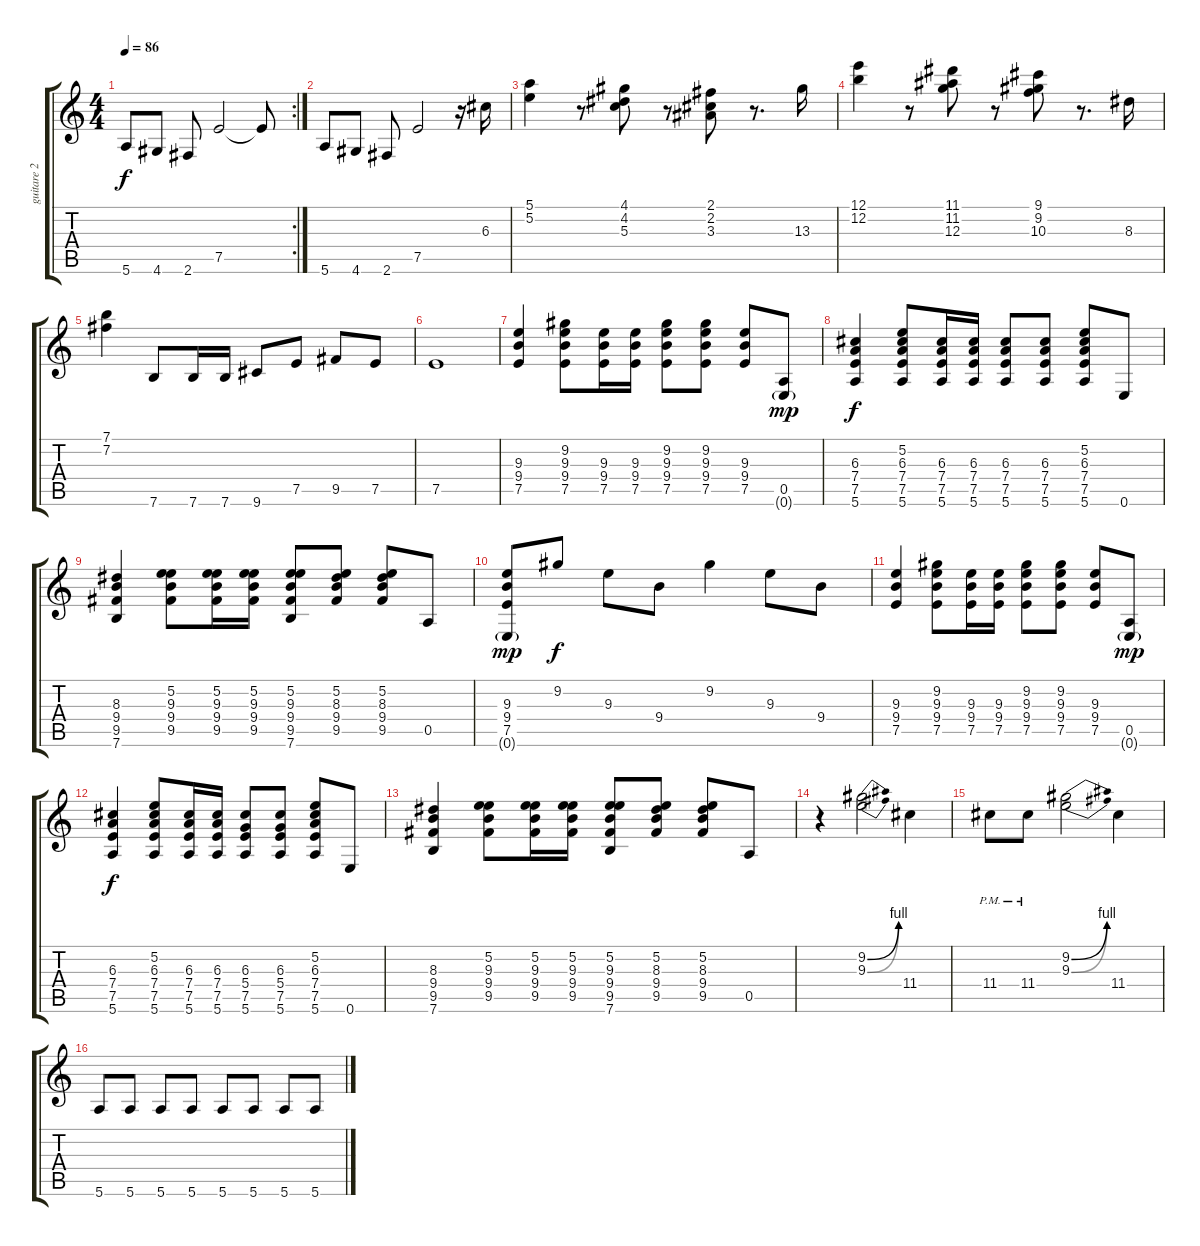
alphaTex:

\track ("guitare 2" "guitare 2") {instrument overdrivenguitar}
\staff {score tabs}
\tuning (E4 B3 G3 D3 A2 E2) {hide}
\rc 2
\ts (4 4)
\tempo 86
\clef g2
\ks c
5.6.8{dy f} 4.6.8 2.6.8 7.5.2 7.5{t}.8 |
5.6.8 4.6.8 2.6.8 7.5.2 r.16 6.3.16 |
(5.1 5.2).4 r.8 (4.1 4.2 5.3).8 r.8 (2.1 2.2 3.3).8 r.8{d} 13.3.16 |
(12.1 12.2).4 r.8 (11.1 11.2 12.3).8 r.8 (9.1 9.2 10.3).8 r.8{d} 8.3.16 |
(7.1 7.2).4 7.6.8 7.6.16 7.6.16 9.6.8 7.5.8 9.5.8 7.5.8 |
7.5.1 |
(9.3 9.4 7.5).4 (9.2 9.3 9.4 7.5).8 (9.3 9.4 7.5).16 (9.3 9.4 7.5).16 (9.2 9.3 9.4 7.5).8 (9.2 9.3 9.4 7.5).8 (9.3 9.4 7.5).8 (0.5 0.6{g}).8{dy mp} |
(6.3 7.4 7.5 5.6).4{dy f} (5.2 6.3 7.4 7.5 5.6).8 (6.3 7.4 7.5 5.6).16 (6.3 7.4 7.5 5.6).16 (6.3 7.4 7.5 5.6).8 (6.3 7.4 7.5 5.6).8 (5.2 6.3 7.4 7.5 5.6).8 0.6.8 |
(8.3 9.4 9.5 7.6).4 (5.2 9.3 9.4 9.5).8 (5.2 9.3 9.4 9.5).16 (5.2 9.3 9.4 9.5).16 (5.2 9.3 9.4 9.5 7.6).8 (5.2 8.3 9.4 9.5).8 (5.2 8.3 9.4 9.5).8 0.5.8 |
(9.3 9.4 7.5 0.6{g}).8{dy mp} 9.2.8{dy f} 9.3.8 9.4.8 9.2.4 9.3.8 9.4.8 |
(9.3 9.4 7.5).4 (9.2 9.3 9.4 7.5).8 (9.3 9.4 7.5).16 (9.3 9.4 7.5).16 (9.2 9.3 9.4 7.5).8 (9.2 9.3 9.4 7.5).8 (9.3 9.4 7.5).8 (0.5 0.6{g}).8{dy mp} |
(6.3 7.4 7.5 5.6).4{dy f} (5.2 6.3 7.4 7.5 5.6).8 (6.3 7.4 7.5 5.6).16 (6.3 7.4 7.5 5.6).16 (6.3 5.4 7.5 5.6).8 (6.3 5.4 7.5 5.6).8 (5.2 6.3 7.4 7.5 5.6).8 0.6.8 |
(8.3 9.4 9.5 7.6).4 (5.2 9.3 9.4 9.5).8 (5.2 9.3 9.4 9.5).16 (5.2 9.3 9.4 9.5).16 (5.2 9.3 9.4 9.5 7.6).8 (5.2 8.3 9.4 9.5).8 (5.2 8.3 9.4 9.5).8 0.5.8 |
r.4 (9.2{be (bend 0 0 60 4)} 9.3{be (bend 0 0 60 4)}).2 11.4.4 |
11.4{pm}.8 11.4{pm}.8 (9.2{be (bend 0 0 60 4)} 9.3{be (bend 0 0 60 4)}).2 11.4.4 |
5.6.8 5.6.8 5.6.8 5.6.8 5.6.8 5.6.8 5.6.8 5.6.8
